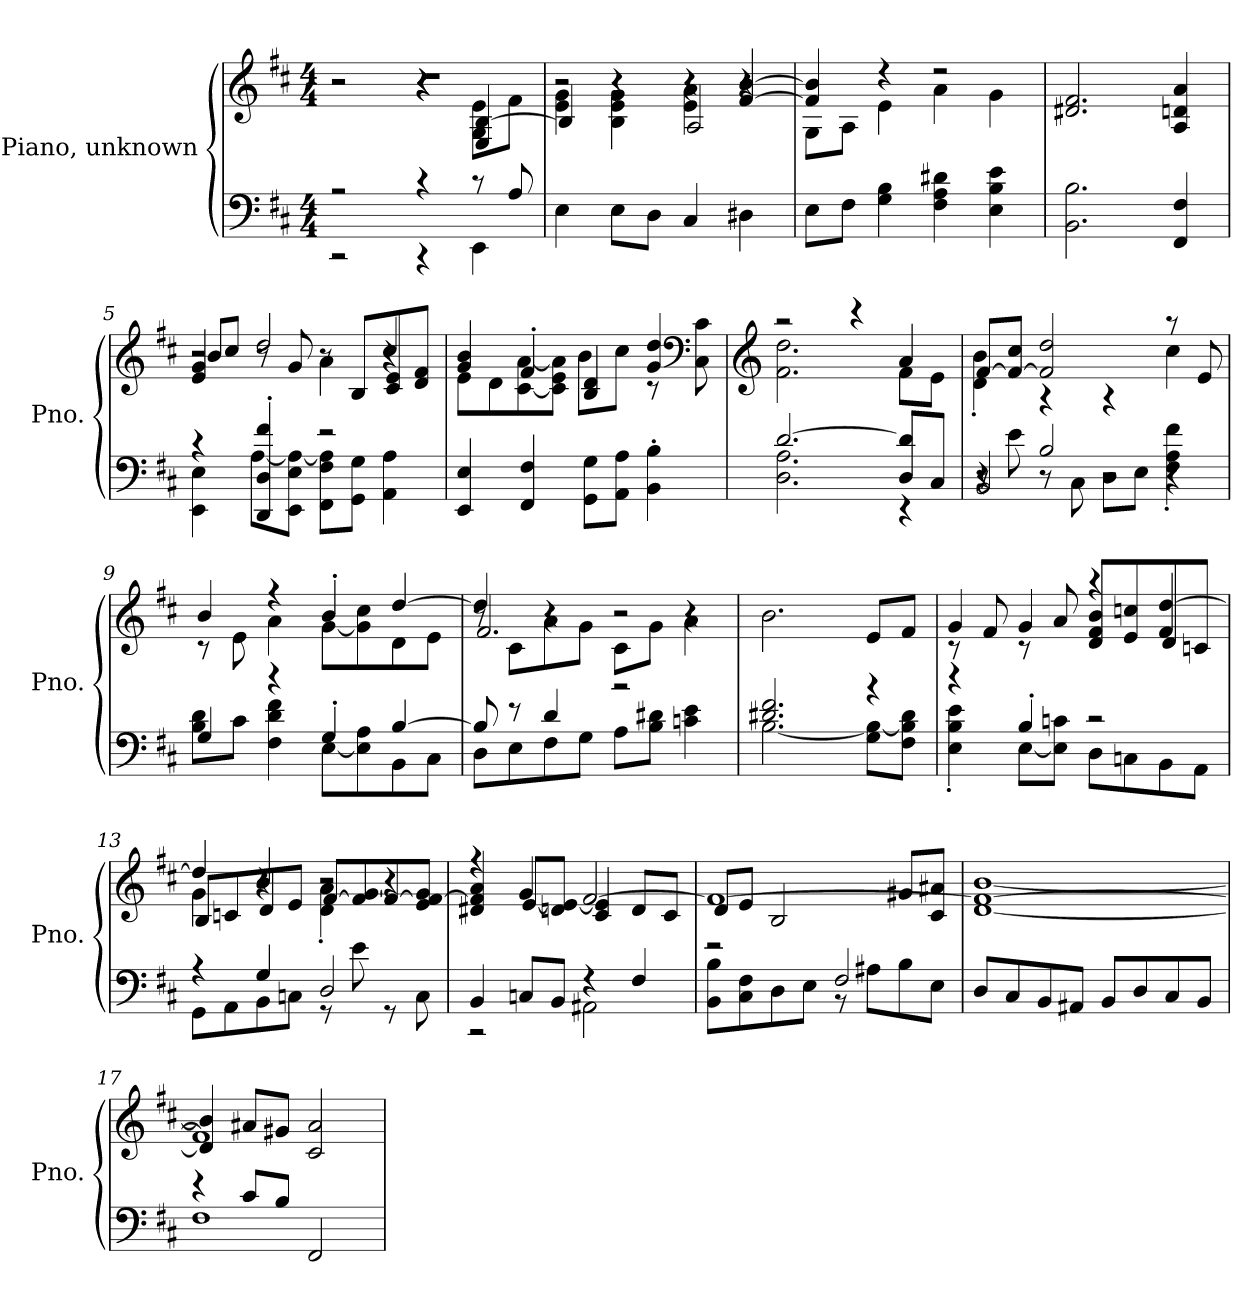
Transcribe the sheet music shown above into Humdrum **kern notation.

**kern	**kern
*part1	*part1
*staff2	*staff1
*I"Piano, unknown	*
*I'Pno.	*
*clefF4	*clefG2
*k[f#c#]	*k[f#c#]
*M4/4	*M4/4
*MM120	*MM120
=1	=1
*^	*^
*	*	*	*^
2r	2r	1r	2r	2r
4r	4r	.	4r	4r
8r	4EE\	.	8G\ 8e\L	4E/ [4B/
8A/	.	.	8f#\J	.
*v	*v	*	*	*
=2	=2	=2	=2
4E\	2r	4e\ 4g\	4B/]
8E\L	.	4B\ 4e\ 4g\	4r
8D\J	.	.	.
4C#/	4r	4e\ 4a\	2A/
4D#X\	[4f#/ [4b/	4r	.
*	*	*v	*v
=3	=3	=3
8E\L	4f#/] 4b/]	8G\L
8F#\J	.	8A\J
4G\ 4B\	4r	4e\
4F#\ 4A\ 4d#X\	2r	4a\
4E\ 4B\ 4e\	.	4g\
*	*v	*v
=4	=4
2.BB\ 2.B\	2.d#X/ 2.f#/
4FF#/ 4F#/	4A/ 4dn/ 4a/
=5	=5
*^	*^
*	*	*	*^
4r	4EE\ 4E\	4e/ 4g/	2r	8b/L
.	.	.	.	8cc#/J
4DD/' 4D/' 4f#/'	[8A\L	2dd/	.	8r
.	8EE\ 8E\ 8A\_J	.	.	8g/
2r	8FF#\ 8F#\ 8A\]L	.	4a\	8r
.	8GG\ 8G\J	.	.	8B/L
.	4AA\ 4A\	4cc#/	4r	8c#/ 8e/
.	.	.	.	8d/ 8f#/J
*v	*v	*	*	*
*	*	*v	*v
!!LO:LB:g=z
=6	=6	=6
4EE/ 4E/	4g/ 4b/	8e\L
.	.	8d\
4FF#/ 4F#/	4f#'/	[8c#\ [8a\
.	.	8c#\] 8e\ 8a\]J
8GG\ 8G\L	4B/ 4d/	8b\L
8AA\ 8A\J	.	8cc#\J
4BB\' 4B\'	4g/ 4dd/	8r
*	*clefF4	*
.	.	8C#\ 8c#\
=7	=7	=7
*	*clefG2	*
*^	*	*
[2.d/	2.D\ 2.A\	2r	2.f#\ 2.dd\
.	.	4r	.
8D/ 8d/]L	4r	4a/	8f#\L
8C#/J	.	.	8e\J
=8	=8	=8	=8
*	*^	*	*
4r	8r	2BB/	[8f#/L	4d\' 4b\'
.	8e\	.	8f#/_ 8cc#/J	.
2B/	8r	.	2f#/] 2dd/	4r
.	8C#\	.	.	.
.	8D\L	2r	.	4r
.	8E\J	.	.	.
4r	4F#\' 4A\' 4f#\'	.	8r	4cc#\
.	.	.	8e/	.
*	*v	*v	*	*
=9	=9	=9	=9
4G/	8B\ 8d\L	4b/	8r
.	8c#\J	.	8e\
4r	4F#\ 4d\ 4f#\	4r	4a\
4G'/	[8E\L	4b'/	[8g\L
.	8E\] 8A\	.	8g\] 8cc#\
[4B/	8BB\	[4dd/	8d\
.	8C#\J	.	8e\J
!!LO:LB:g=z
=10	=10	=10	=10
*	*	*	*^
8B/]	8D\L	4dd/]	8r	2.f#/
8r	8E\	.	8c#\L	.
4d/	8F#\	4r	8a\	.
.	8G\J	.	8g\J	.
2r	8A\L	2r	8c#\L	.
.	8B\ 8d#X\J	.	8g\J	.
.	4cn\ 4e\	.	4a\	4r
*	*	*v	*v	*v
=11	=11	=11
2.d#X/ 2.f#/	[2.B\	2.b\
4r	8G\ 8B\_L	8e/L
.	8F#\ 8B\] 8d#\J	8f#/J
=12	=12	=12
*	*	*^
4r	4E\' 4B\' 4e\'	4g/	8r
.	.	.	8f#/
4B'/	[8E\L	4g/	8r
.	8E\] 8cn\J	.	8a/
2r	8D\L	4r	8d/ 8f#/ 8b/L
.	8Cn\	.	8e/ 8ccn/
.	8BB\	4f#/ [4dd/	8d/
.	8AA\J	.	8cn/J
=13	=13	=13	=13
*	*	*	*^
4r	8GG\L	4dd/]	4g\	8B/L
.	8AA\	.	.	8cn/
4G/	8BB\	4b/	4r	8d/
.	8Cn\J	.	.	8e/J
2D/	8r	2r	4d\' 4a\'	[8f#/L
.	8e\	.	.	8f#/_ 8g/
.	8r	.	4r	8f#/_
.	8C\	.	.	8e/ 8f#/_ 8g/J
*	*	*	*v	*v
!!LO:LB:g=z
=14	=14	=14	=14
4BB/	2r	4r	4d#X/ 4f#/] 4a/
8Cn/L	.	4g/	[8e/L
8BB/J	.	.	8dn/ 8e/_J
4r	2AA#X\	[2f#/	4c#/ 4e/]
4F#/	.	.	8d/L
.	.	.	8c#/J
=15	=15	=15	=15
2r	8BB\ 8B\L	1f#_	8d/L
.	8C#\ 8F#\	.	8e/J
.	8D\	.	2B/
.	8E\J	.	.
2F#/	8r	.	.
.	8A#X\L	.	.
.	8B\	.	8g#X/L
.	8E\J	.	8c#/ 8a#X/J
*v	*v	*	*
=16	=16	=16
8D/L	1f#_	[1d [1b
8C#/	.	.
8BB/	.	.
8AA#X/J	.	.
8BB/L	.	.
8D/	.	.
8C#/	.	.
8BB/J	.	.
=17	=17	=17
*^	*	*
4r	1F#	1f#]	4d/] 4b/]
8c#/L	.	.	8a#X/L
8B/J	.	.	8g#X/J
2FF#/	.	.	2c#/ 2a#/
*v	*v	*	*
*	*v	*v
=	=
*-	*-
